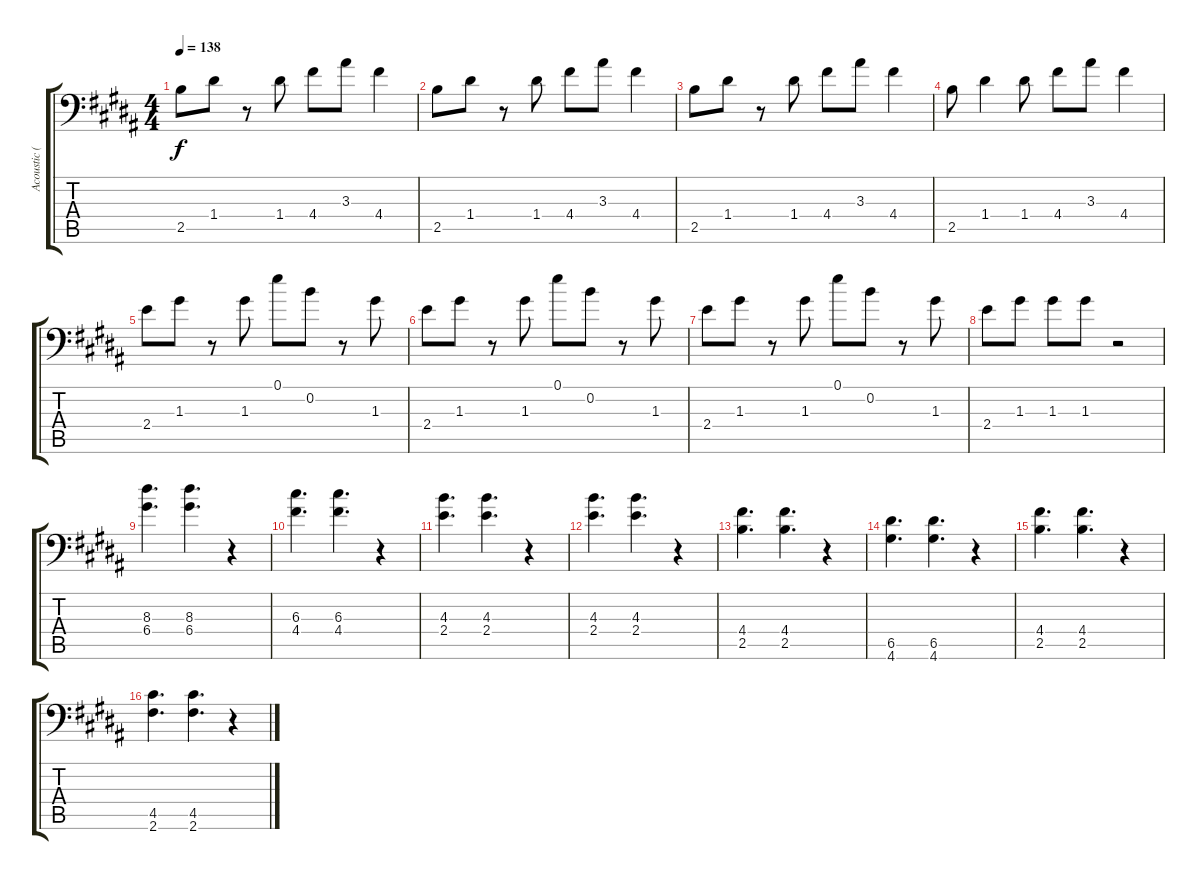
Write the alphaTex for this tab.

\track ("Acoustic (Bass)" "Acoustic (") {instrument acousticguitarsteel}
\staff {score tabs}
\tuning (E4 B3 G3 D3 A2 E2) {hide}
\ts (4 4)
\tempo 138
\clef f4
\ks b
2.5.8{dy f} 1.4.8 r.8 1.4.8 4.4.8 3.3.8 4.4.4 |
2.5.8 1.4.8 r.8 1.4.8 4.4.8 3.3.8 4.4.4 |
2.5.8 1.4.8 r.8 1.4.8 4.4.8 3.3.8 4.4.4 |
2.5.8 1.4.4 1.4.8 4.4.8 3.3.8 4.4.4 |
2.4.8 1.3.8 r.8 1.3.8 0.1.8 0.2.8 r.8 1.3.8 |
2.4.8 1.3.8 r.8 1.3.8 0.1.8 0.2.8 r.8 1.3.8 |
2.4.8 1.3.8 r.8 1.3.8 0.1.8 0.2.8 r.8 1.3.8 |
2.4.8 1.3.8 1.3.8 1.3.8 r.2 |
(8.3 6.4).4{d} (8.3 6.4).4{d} r.4 |
(6.3 4.4).4{d} (6.3 4.4).4{d} r.4 |
(4.3 2.4).4{d} (4.3 2.4).4{d} r.4 |
(4.3 2.4).4{d} (4.3 2.4).4{d} r.4 |
(4.4 2.5).4{d} (4.4 2.5).4{d} r.4 |
(6.5 4.6).4{d} (6.5 4.6).4{d} r.4 |
(4.4 2.5).4{d} (4.4 2.5).4{d} r.4 |
(4.5 2.6).4{d} (4.5 2.6).4{d} r.4
